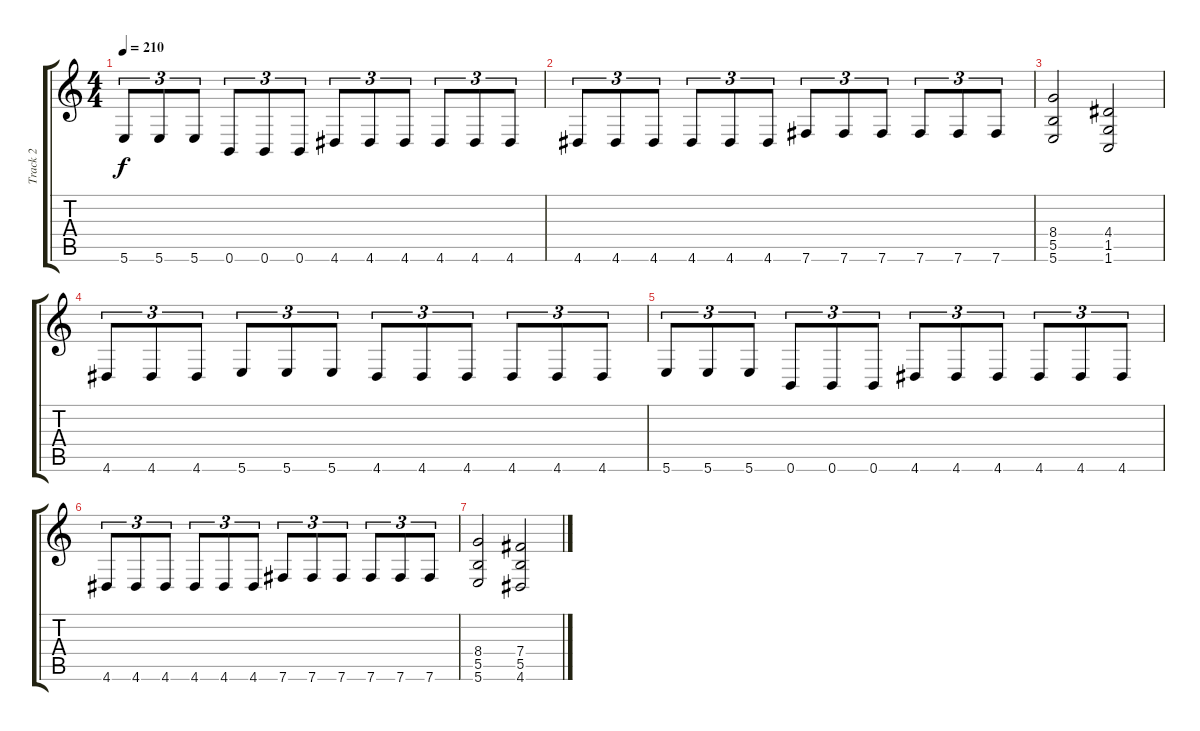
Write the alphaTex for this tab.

\track ("Track 2" "Track 2") {instrument distortionguitar}
\staff {score tabs}
\tuning (Db4 Ab3 E3 B2 Gb2 B1) {hide}
\ts (4 4)
\tempo 210
\clef g2
\ks c
5.6.8{tu (3 2) dy f} 5.6.8{tu (3 2)} 5.6.8{tu (3 2)} 0.6.8{tu (3 2)} 0.6.8{tu (3 2)} 0.6.8{tu (3 2)} 4.6.8{tu (3 2)} 4.6.8{tu (3 2)} 4.6.8{tu (3 2)} 4.6.8{tu (3 2)} 4.6.8{tu (3 2)} 4.6.8{tu (3 2)} |
4.6.8{tu (3 2)} 4.6.8{tu (3 2)} 4.6.8{tu (3 2)} 4.6.8{tu (3 2)} 4.6.8{tu (3 2)} 4.6.8{tu (3 2)} 7.6.8{tu (3 2)} 7.6.8{tu (3 2)} 7.6.8{tu (3 2)} 7.6.8{tu (3 2)} 7.6.8{tu (3 2)} 7.6.8{tu (3 2)} |
(8.4 5.5 5.6).2 (4.4 1.5 1.6).2 |
4.6.8{tu (3 2)} 4.6.8{tu (3 2)} 4.6.8{tu (3 2)} 5.6.8{tu (3 2)} 5.6.8{tu (3 2)} 5.6.8{tu (3 2)} 4.6.8{tu (3 2)} 4.6.8{tu (3 2)} 4.6.8{tu (3 2)} 4.6.8{tu (3 2)} 4.6.8{tu (3 2)} 4.6.8{tu (3 2)} |
5.6.8{tu (3 2)} 5.6.8{tu (3 2)} 5.6.8{tu (3 2)} 0.6.8{tu (3 2)} 0.6.8{tu (3 2)} 0.6.8{tu (3 2)} 4.6.8{tu (3 2)} 4.6.8{tu (3 2)} 4.6.8{tu (3 2)} 4.6.8{tu (3 2)} 4.6.8{tu (3 2)} 4.6.8{tu (3 2)} |
4.6.8{tu (3 2)} 4.6.8{tu (3 2)} 4.6.8{tu (3 2)} 4.6.8{tu (3 2)} 4.6.8{tu (3 2)} 4.6.8{tu (3 2)} 7.6.8{tu (3 2)} 7.6.8{tu (3 2)} 7.6.8{tu (3 2)} 7.6.8{tu (3 2)} 7.6.8{tu (3 2)} 7.6.8{tu (3 2)} |
(8.4 5.5 5.6).2 (7.4 5.5 4.6).2
